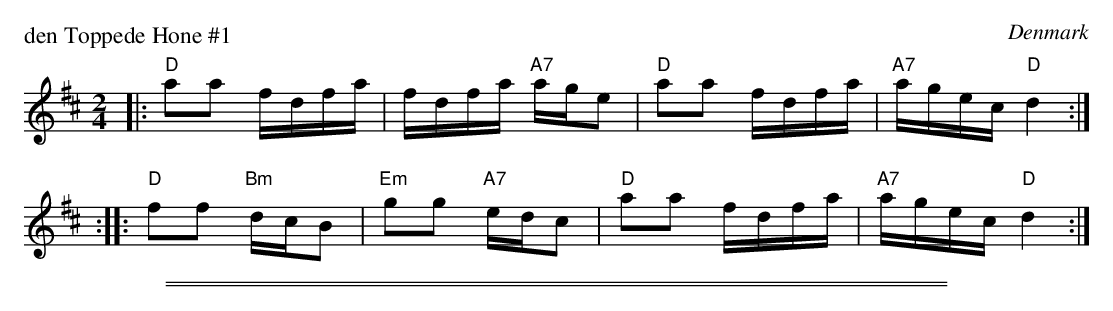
X:1
P: den Toppede H\one #1
O: Denmark
M: 2/4
L: 1/16
K: D
|: "D"a2a2 fdfa | fdfa "A7"age2 | "D"a2a2 fdfa | "A7"agec "D"d4 :|
:: "D"f2f2 "Bm"dcB2 | "Em"g2g2 "A7"edc2 | "D"a2a2 fdfa | "A7"agec "D"d4 :|
